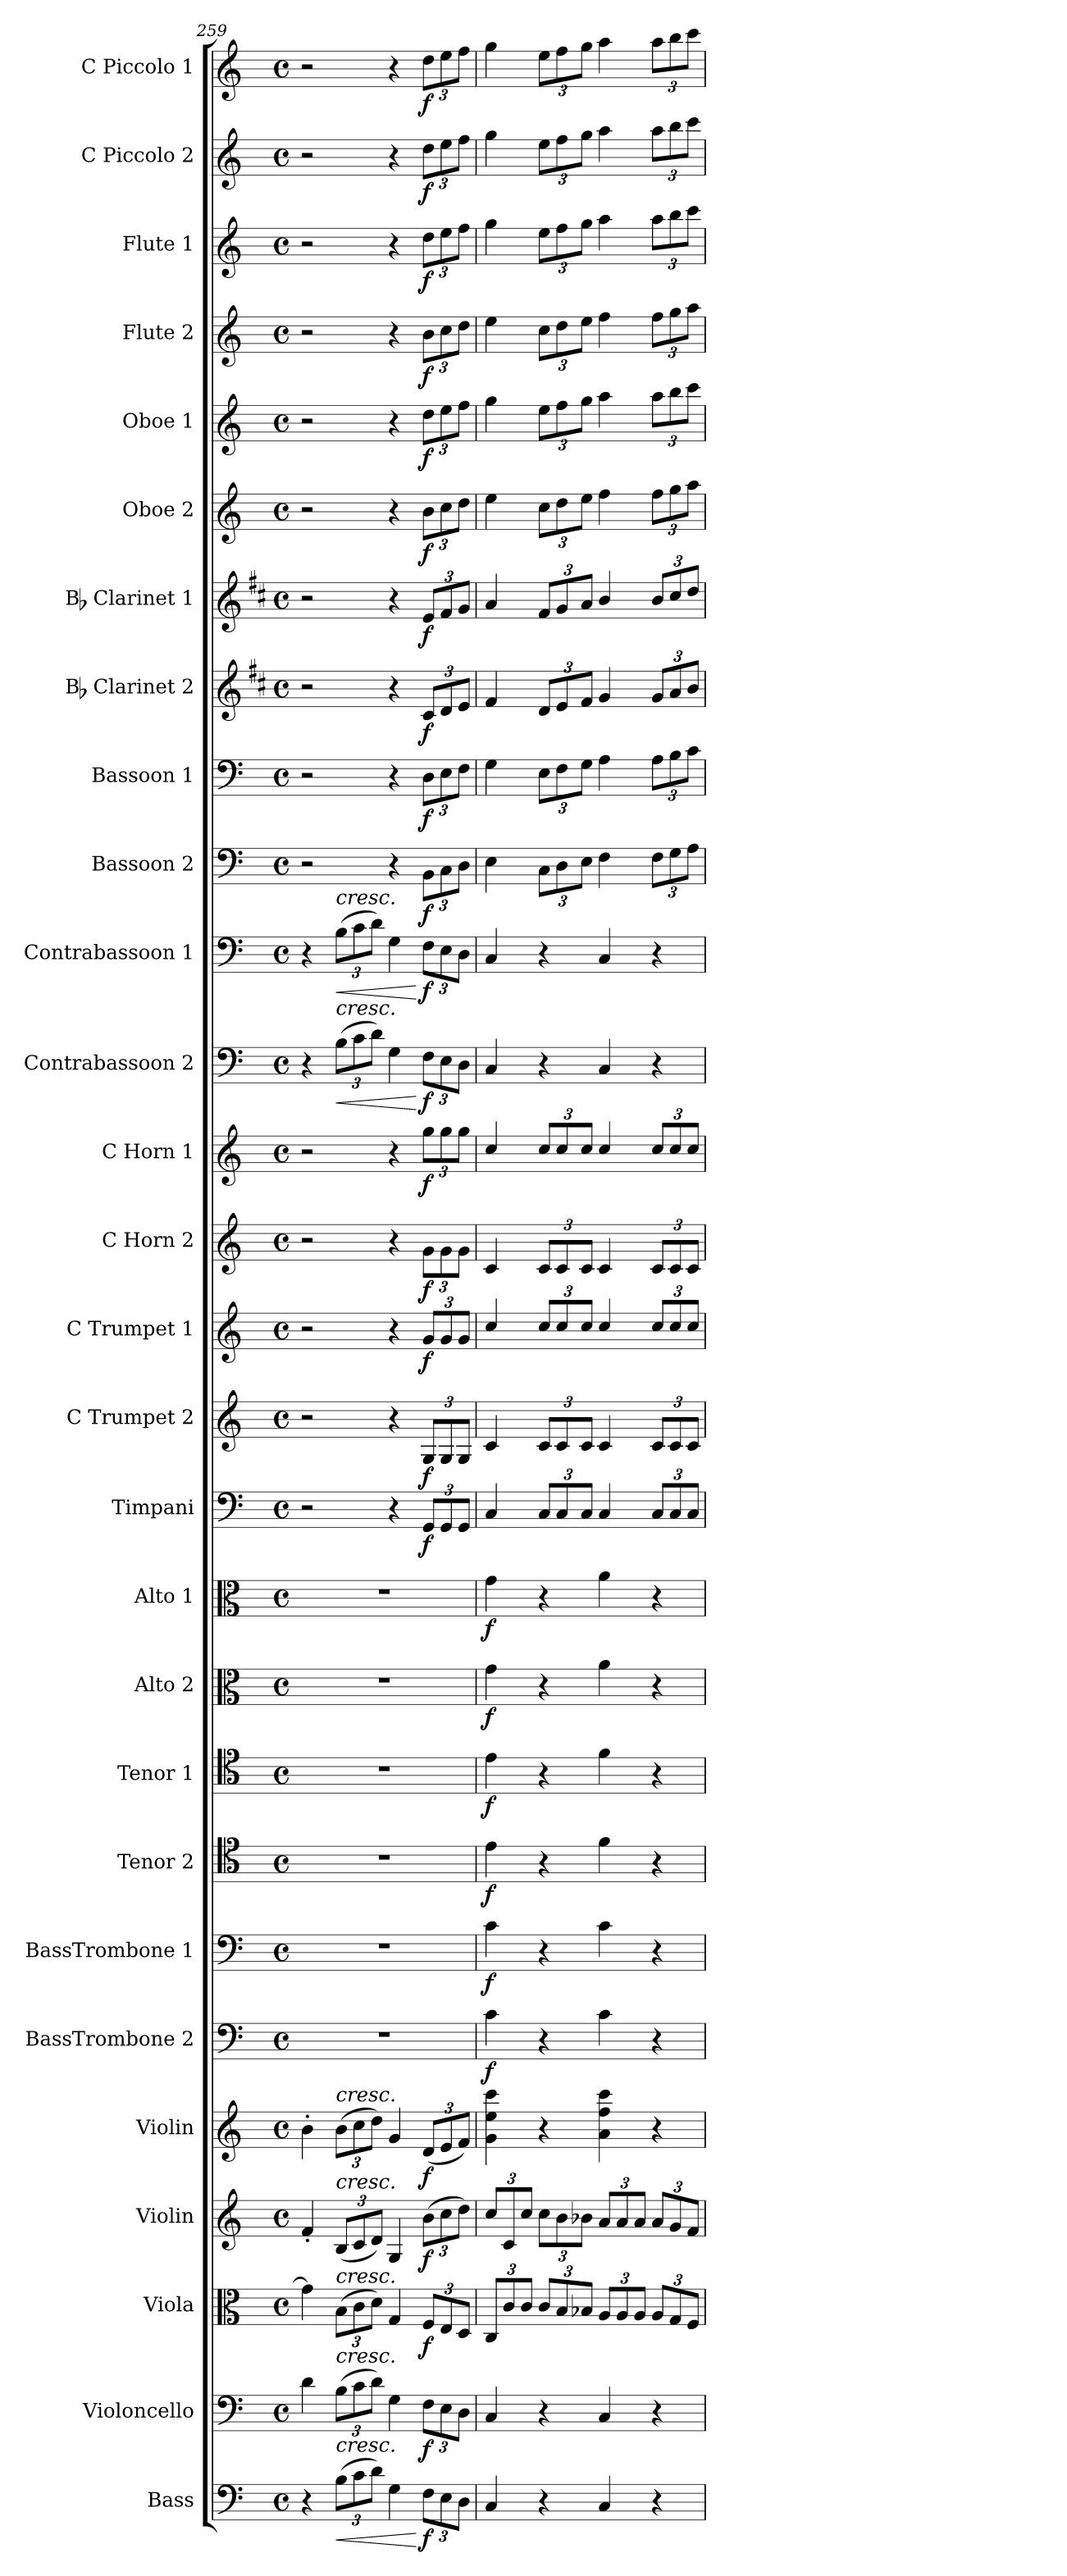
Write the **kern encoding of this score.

**kern	**dynam	**kern	**dynam	**kern	**dynam	**kern	**dynam	**kern	**dynam	**kern	**dynam	**kern	**dynam	**kern	**dynam	**kern	**dynam	**kern	**dynam	**kern	**dynam	**kern	**dynam	**kern	**dynam	**kern	**dynam	**kern	**dynam	**kern	**dynam	**kern	**dynam	**kern	**dynam	**kern	**dynam	**kern	**dynam	**kern	**dynam	**kern	**dynam	**kern	**dynam	**kern	**dynam	**kern	**dynam	**kern	**dynam	**kern	**dynam	**kern	**dynam
*part28	*part28	*part27	*part27	*part26	*part26	*part25	*part25	*part24	*part24	*part23	*part23	*part22	*part22	*part21	*part21	*part20	*part20	*part19	*part19	*part18	*part18	*part17	*part17	*part16	*part16	*part15	*part15	*part14	*part14	*part13	*part13	*part12	*part12	*part11	*part11	*part10	*part10	*part9	*part9	*part8	*part8	*part7	*part7	*part6	*part6	*part5	*part5	*part4	*part4	*part3	*part3	*part2	*part2	*part1	*part1
*staff28	*staff28	*staff27	*staff27	*staff26	*staff26	*staff25	*staff25	*staff24	*staff24	*staff23	*staff23	*staff22	*staff22	*staff21	*staff21	*staff20	*staff20	*staff19	*staff19	*staff18	*staff18	*staff17	*staff17	*staff16	*staff16	*staff15	*staff15	*staff14	*staff14	*staff13	*staff13	*staff12	*staff12	*staff11	*staff11	*staff10	*staff10	*staff9	*staff9	*staff8	*staff8	*staff7	*staff7	*staff6	*staff6	*staff5	*staff5	*staff4	*staff4	*staff3	*staff3	*staff2	*staff2	*staff1	*staff1
*I"Bass	*	*I"Violoncello	*	*I"Viola	*	*I"Violin	*	*I"Violin	*	*I"BassTrombone 2	*	*I"BassTrombone 1	*	*I"Tenor 2	*	*I"Tenor 1	*	*I"Alto 2	*	*I"Alto 1	*	*I"Timpani	*	*I"C Trumpet 2	*	*I"C Trumpet 1	*	*I"C Horn 2	*	*I"C Horn 1	*	*I"Contrabassoon 2	*	*I"Contrabassoon 1	*	*I"Bassoon 2	*	*I"Bassoon 1	*	*I"Bb Clarinet 2	*	*I"Bb Clarinet 1	*	*I"Oboe 2	*	*I"Oboe 1	*	*I"Flute 2	*	*I"Flute 1	*	*I"C Piccolo 2	*	*I"C Piccolo 1	*
*I'B	*	*I'Vc	*	*I'Vla	*	*I'Vln	*	*I'Vln	*	*I'BTrb 2	*	*I'BTrb 1	*	*I'T 2	*	*I'T 1	*	*I'A 2	*	*I'A 1	*	*I'Timp	*	*I'Tpt 2	*	*I'Tpt 1	*	*I'Hn 2	*	*I'Hn 1	*	*I'C Bsn 2	*	*I'C Bsn 1	*	*I'Bsn 2	*	*I'Bsn 1	*	*I'Cl 2	*	*I'Cl 1	*	*I'Ob 2	*	*I'Ob 1	*	*I'Fl 2	*	*I'Fl 1	*	*I'Picc 2	*	*I'Picc 1	*
*clefF4	*	*clefF4	*	*clefC3	*	*clefG2	*	*clefG2	*	*clefF4	*	*clefF4	*	*clefC4	*	*clefC4	*	*clefC3	*	*clefC3	*	*clefF4	*	*clefG2	*	*clefG2	*	*clefG2	*	*clefG2	*	*clefF4	*	*clefF4	*	*clefF4	*	*clefF4	*	*clefG2	*	*clefG2	*	*clefG2	*	*clefG2	*	*clefG2	*	*clefG2	*	*clefG2	*	*clefG2	*
*ITrd7c12	*	*	*	*	*	*	*	*	*	*	*	*	*	*	*	*	*	*	*	*	*	*	*	*	*	*	*	*ITrd7c12	*	*ITrd7c12	*	*ITrd7c12	*	*ITrd7c12	*	*	*	*	*	*ITrd1c2	*	*ITrd1c2	*	*	*	*	*	*	*	*	*	*ITrd-7c-12	*	*ITrd-7c-12	*
*k[]	*	*k[]	*	*k[]	*	*k[]	*	*k[]	*	*k[]	*	*k[]	*	*k[]	*	*k[]	*	*k[]	*	*k[]	*	*k[]	*	*k[]	*	*k[]	*	*k[]	*	*k[]	*	*k[]	*	*k[]	*	*k[]	*	*k[]	*	*k[]	*	*k[]	*	*k[]	*	*k[]	*	*k[]	*	*k[]	*	*k[]	*	*k[]	*
*M4/4	*	*M4/4	*	*M4/4	*	*M4/4	*	*M4/4	*	*M4/4	*	*M4/4	*	*M4/4	*	*M4/4	*	*M4/4	*	*M4/4	*	*M4/4	*	*M4/4	*	*M4/4	*	*M4/4	*	*M4/4	*	*M4/4	*	*M4/4	*	*M4/4	*	*M4/4	*	*M4/4	*	*M4/4	*	*M4/4	*	*M4/4	*	*M4/4	*	*M4/4	*	*M4/4	*	*M4/4	*
*met(c)	*	*met(c)	*	*met(c)	*	*met(c)	*	*met(c)	*	*met(c)	*	*met(c)	*	*met(c)	*	*met(c)	*	*met(c)	*	*met(c)	*	*met(c)	*	*met(c)	*	*met(c)	*	*met(c)	*	*met(c)	*	*met(c)	*	*met(c)	*	*met(c)	*	*met(c)	*	*met(c)	*	*met(c)	*	*met(c)	*	*met(c)	*	*met(c)	*	*met(c)	*	*met(c)	*	*met(c)	*
=259	=259	=259	=259	=259	=259	=259	=259	=259	=259	=259	=259	=259	=259	=259	=259	=259	=259	=259	=259	=259	=259	=259	=259	=259	=259	=259	=259	=259	=259	=259	=259	=259	=259	=259	=259	=259	=259	=259	=259	=259	=259	=259	=259	=259	=259	=259	=259	=259	=259	=259	=259	=259	=259	=259	=259
4r	.	4d	.	4g]	.	4f'	.	4b'	.	1r	.	1r	.	1r	.	1r	.	1r	.	1r	.	2r	.	2r	.	2r	.	2r	.	2r	.	4r	.	4r	.	2r	.	2r	.	2r	.	2r	.	2r	.	2r	.	2r	.	2r	.	2r	.	2r	.
*Xbrackettup	*	*	*	*	*	*	*	*	*	*	*	*	*	*	*	*	*	*	*	*	*	*	*	*	*	*	*	*	*	*	*	*	*	*	*	*	*	*	*	*	*	*	*	*	*	*	*	*	*	*	*	*	*	*	*
!	!LO:HP:b	!	!	!	!	!	!	!	!	!	!	!	!	!	!	!	!	!	!	!	!	!	!	!	!	!	!	!	!	!	!	!	!	!	!	!	!	!	!	!	!	!	!	!	!	!	!	!	!	!	!	!	!	!	!
*	*	*Xbrackettup	*	*Xbrackettup	*	*Xbrackettup	*	*Xbrackettup	*	*	*	*	*	*	*	*	*	*	*	*	*	*	*	*	*	*	*	*	*	*	*	*Xbrackettup	*	*	*	*	*	*	*	*	*	*	*	*	*	*	*	*	*	*	*	*	*	*	*
!	!	!	!	!	!	!	!	!	!	!	!	!	!	!	!	!	!	!	!	!	!	!	!	!	!	!	!	!	!	!	!	!	!LO:HP:b	!	!	!	!	!	!	!	!	!	!	!	!	!	!	!	!	!	!	!	!	!	!
*	*	*	*	*	*	*	*	*	*	*	*	*	*	*	*	*	*	*	*	*	*	*	*	*	*	*	*	*	*	*	*	*	*	*Xbrackettup	*	*	*	*	*	*	*	*	*	*	*	*	*	*	*	*	*	*	*	*	*
!	!	!	!	!	!	!	!	!	!	!	!	!	!	!	!	!	!	!	!	!	!	!	!	!	!	!	!	!	!	!	!	!	!	!LO:TX:a:i:t=cresc.	!	!	!	!	!	!	!	!	!	!	!	!	!	!	!	!	!	!	!	!	!
!	!	!	!	!	!	!	!	!	!	!	!	!	!	!	!	!	!	!	!	!	!	!	!	!	!	!	!	!	!	!	!	!LO:TX:a:i:t=cresc.	!	!	!	!	!	!	!	!	!	!	!	!	!	!	!	!	!	!	!	!	!	!	!
!	!	!	!	!	!	!	!	!LO:TX:a:i:t=cresc.	!	!	!	!	!	!	!	!	!	!	!	!	!	!	!	!	!	!	!	!	!	!	!	!	!	!	!	!	!	!	!	!	!	!	!	!	!	!	!	!	!	!	!	!	!	!	!
!	!	!	!	!	!	!LO:TX:a:i:t=cresc.	!	!	!	!	!	!	!	!	!	!	!	!	!	!	!	!	!	!	!	!	!	!	!	!	!	!	!	!	!	!	!	!	!	!	!	!	!	!	!	!	!	!	!	!	!	!	!	!	!
!	!	!	!	!LO:TX:a:i:t=cresc.	!	!	!	!	!	!	!	!	!	!	!	!	!	!	!	!	!	!	!	!	!	!	!	!	!	!	!	!	!	!	!	!	!	!	!	!	!	!	!	!	!	!	!	!	!	!	!	!	!	!	!
!	!	!LO:TX:a:i:t=cresc.	!	!	!	!	!	!	!	!	!	!	!	!	!	!	!	!	!	!	!	!	!	!	!	!	!	!	!	!	!	!	!	!	!	!	!	!	!	!	!	!	!	!	!	!	!	!	!	!	!	!	!	!	!
!LO:TX:a:i:t=cresc.	!	!	!	!	!	!	!	!	!	!	!	!	!	!	!	!	!	!	!	!	!	!	!	!	!	!	!	!	!	!	!	!	!	!	!	!	!	!	!	!	!	!	!	!	!	!	!	!	!	!	!	!	!	!	!
!	!	!	!	!	!	!	!	!	!	!	!	!	!	!	!	!	!	!	!	!	!	!	!	!	!	!	!	!	!	!	!	!	!	!	!LO:HP:b	!	!	!	!	!	!	!	!	!	!	!	!	!	!	!	!	!	!	!	!
(12BBL	<	(12BL	.	(12BL	.	(12BL	.	(12bL	.	.	.	.	.	.	.	.	.	.	.	.	.	.	.	.	.	.	.	.	.	.	.	(12BBL	<	(12BBL	<	.	.	.	.	.	.	.	.	.	.	.	.	.	.	.	.	.	.	.	.
12C	.	12c	.	12c	.	12c	.	12cc	.	.	.	.	.	.	.	.	.	.	.	.	.	.	.	.	.	.	.	.	.	.	.	12C	.	12C	.	.	.	.	.	.	.	.	.	.	.	.	.	.	.	.	.	.	.	.	.
12DJ)	.	12dJ)	.	12dJ)	.	12dJ)	.	12ddJ)	.	.	.	.	.	.	.	.	.	.	.	.	.	.	.	.	.	.	.	.	.	.	.	12DJ)	.	12DJ)	.	.	.	.	.	.	.	.	.	.	.	.	.	.	.	.	.	.	.	.	.
4GG	.	4G	.	4G	.	4G	.	4g	.	.	.	.	.	.	.	.	.	.	.	.	.	4r	.	4r	.	4r	.	4r	.	4r	.	4GG	.	4GG	.	4r	.	4r	.	4r	.	4r	.	4r	.	4r	.	4r	.	4r	.	4r	.	4r	.
*	*	*	*	*	*	*	*	*	*	*	*	*	*	*	*	*	*	*	*	*	*	*Xbrackettup	*	*Xbrackettup	*	*Xbrackettup	*	*Xbrackettup	*	*Xbrackettup	*	*	*	*	*	*Xbrackettup	*	*Xbrackettup	*	*Xbrackettup	*	*Xbrackettup	*	*Xbrackettup	*	*Xbrackettup	*	*Xbrackettup	*	*Xbrackettup	*	*Xbrackettup	*	*Xbrackettup	*
!	!LO:DY:n=1:b	!	!LO:DY:b	!	!LO:DY:b	!	!LO:DY:b	!	!LO:DY:b	!	!	!	!	!	!	!	!	!	!	!	!	!	!LO:DY:b	!	!LO:DY:b	!	!LO:DY:b	!	!LO:DY:b	!	!LO:DY:b	!	!LO:DY:n=1:b	!	!LO:DY:n=1:b	!	!LO:DY:b	!	!LO:DY:b	!	!LO:DY:b	!	!LO:DY:b	!	!LO:DY:b	!	!LO:DY:b	!	!LO:DY:b	!	!LO:DY:b	!	!LO:DY:b	!	!LO:DY:b
12FFL	[ f	12FL	f	12FL	f	(12bL	f	(12dL	f	.	.	.	.	.	.	.	.	.	.	.	.	12GGL	f	12G/L	f	12g/L	f	12G\L	f	12g\L	f	12FFL	[ f	12FFL	[ f	12BB\L	f	12D\L	f	12B/L	f	12d/L	f	12b\L	f	12dd\L	f	12b\L	f	12dd\L	f	12dddL	f	12dddL	f
12EE	.	12E	.	12E	.	12cc	.	12e	.	.	.	.	.	.	.	.	.	.	.	.	.	12GG	.	12G/	.	12g/	.	12G\	.	12g\	.	12EE	.	12EE	.	12C\	.	12E\	.	12c/	.	12e/	.	12cc\	.	12ee\	.	12cc\	.	12ee\	.	12eee	.	12eee	.
12DDJ	.	12DJ	.	12DJ	.	12ddJ)	.	12fJ)	.	.	.	.	.	.	.	.	.	.	.	.	.	12GGJ	.	12G/J	.	12g/J	.	12G\J	.	12g\J	.	12DDJ	.	12DDJ	.	12D\J	.	12F\J	.	12d/J	.	12f/J	.	12dd\J	.	12ff\J	.	12dd\J	.	12ff\J	.	12fffJ	.	12fffJ	.
=260	=260	=260	=260	=260	=260	=260	=260	=260	=260	=260	=260	=260	=260	=260	=260	=260	=260	=260	=260	=260	=260	=260	=260	=260	=260	=260	=260	=260	=260	=260	=260	=260	=260	=260	=260	=260	=260	=260	=260	=260	=260	=260	=260	=260	=260	=260	=260	=260	=260	=260	=260	=260	=260	=260	=260
!	!	!	!	!	!	!	!	!	!	!	!LO:DY:b	!	!LO:DY:b	!	!LO:DY:b	!	!LO:DY:b	!	!LO:DY:b	!	!LO:DY:b	!	!	!	!	!	!	!	!	!	!	!	!	!	!	!	!	!	!	!	!	!	!	!	!	!	!	!	!	!	!	!	!	!	!
4CC	.	4C	.	12CL	.	12ccL	.	4g\ 4ee\ 4ccc\	.	4c	f	4c	f	4e	f	4e	f	4g	f	4g	f	4C	.	4c/	.	4cc/	.	4C/	.	4c/	.	4CC	.	4CC	.	4E\	.	4G\	.	4e/	.	4g/	.	4ee\	.	4gg\	.	4ee\	.	4gg\	.	4ggg	.	4ggg	.
.	.	.	.	12c	.	12c	.	.	.	.	.	.	.	.	.	.	.	.	.	.	.	.	.	.	.	.	.	.	.	.	.	.	.	.	.	.	.	.	.	.	.	.	.	.	.	.	.	.	.	.	.	.	.	.	.
.	.	.	.	12cJ	.	12ccJ	.	.	.	.	.	.	.	.	.	.	.	.	.	.	.	.	.	.	.	.	.	.	.	.	.	.	.	.	.	.	.	.	.	.	.	.	.	.	.	.	.	.	.	.	.	.	.	.	.
4r	.	4r	.	12cL	.	12ccL	.	4r	.	4r	.	4r	.	4r	.	4r	.	4r	.	4r	.	12CL	.	12c/L	.	12cc/L	.	12C/L	.	12c/L	.	4r	.	4r	.	12C\L	.	12E\L	.	12c/L	.	12e/L	.	12cc\L	.	12ee\L	.	12cc\L	.	12ee\L	.	12eeeL	.	12eeeL	.
.	.	.	.	12B	.	12b	.	.	.	.	.	.	.	.	.	.	.	.	.	.	.	12C	.	12c/	.	12cc/	.	12C/	.	12c/	.	.	.	.	.	12D\	.	12F\	.	12d/	.	12f/	.	12dd\	.	12ff\	.	12dd\	.	12ff\	.	12fff	.	12fff	.
.	.	.	.	12B-XJ	.	12b-XJ	.	.	.	.	.	.	.	.	.	.	.	.	.	.	.	12CJ	.	12c/J	.	12cc/J	.	12C/J	.	12c/J	.	.	.	.	.	12E\J	.	12G\J	.	12e/J	.	12g/J	.	12ee\J	.	12gg\J	.	12ee\J	.	12gg\J	.	12gggJ	.	12gggJ	.
4CC	.	4C	.	12AL	.	12aL	.	4a\ 4ff\ 4ccc\	.	4c	.	4c	.	4f	.	4f	.	4a	.	4a	.	4C	.	4c/	.	4cc/	.	4C/	.	4c/	.	4CC	.	4CC	.	4F\	.	4A\	.	4f/	.	4a/	.	4ff\	.	4aa\	.	4ff\	.	4aa\	.	4aaa	.	4aaa	.
.	.	.	.	12A	.	12a	.	.	.	.	.	.	.	.	.	.	.	.	.	.	.	.	.	.	.	.	.	.	.	.	.	.	.	.	.	.	.	.	.	.	.	.	.	.	.	.	.	.	.	.	.	.	.	.	.
.	.	.	.	12AJ	.	12aJ	.	.	.	.	.	.	.	.	.	.	.	.	.	.	.	.	.	.	.	.	.	.	.	.	.	.	.	.	.	.	.	.	.	.	.	.	.	.	.	.	.	.	.	.	.	.	.	.	.
4r	.	4r	.	12AL	.	12aL	.	4r	.	4r	.	4r	.	4r	.	4r	.	4r	.	4r	.	12CL	.	12c/L	.	12cc/L	.	12C/L	.	12c/L	.	4r	.	4r	.	12F\L	.	12A\L	.	12f/L	.	12a/L	.	12ff\L	.	12aa\L	.	12ff\L	.	12aa\L	.	12aaaL	.	12aaaL	.
.	.	.	.	12G	.	12g	.	.	.	.	.	.	.	.	.	.	.	.	.	.	.	12C	.	12c/	.	12cc/	.	12C/	.	12c/	.	.	.	.	.	12G\	.	12B\	.	12g/	.	12b/	.	12gg\	.	12bb\	.	12gg\	.	12bb\	.	12bbb	.	12bbb	.
.	.	.	.	12FJ	.	12fJ	.	.	.	.	.	.	.	.	.	.	.	.	.	.	.	12CJ	.	12c/J	.	12cc/J	.	12C/J	.	12c/J	.	.	.	.	.	12A\J	.	12c\J	.	12a/J	.	12cc/J	.	12aa\J	.	12ccc\J	.	12aa\J	.	12ccc\J	.	12ccccJ	.	12ccccJ	.
=	=	=	=	=	=	=	=	=	=	=	=	=	=	=	=	=	=	=	=	=	=	=	=	=	=	=	=	=	=	=	=	=	=	=	=	=	=	=	=	=	=	=	=	=	=	=	=	=	=	=	=	=	=	=	=
*-	*-	*-	*-	*-	*-	*-	*-	*-	*-	*-	*-	*-	*-	*-	*-	*-	*-	*-	*-	*-	*-	*-	*-	*-	*-	*-	*-	*-	*-	*-	*-	*-	*-	*-	*-	*-	*-	*-	*-	*-	*-	*-	*-	*-	*-	*-	*-	*-	*-	*-	*-	*-	*-	*-	*-
